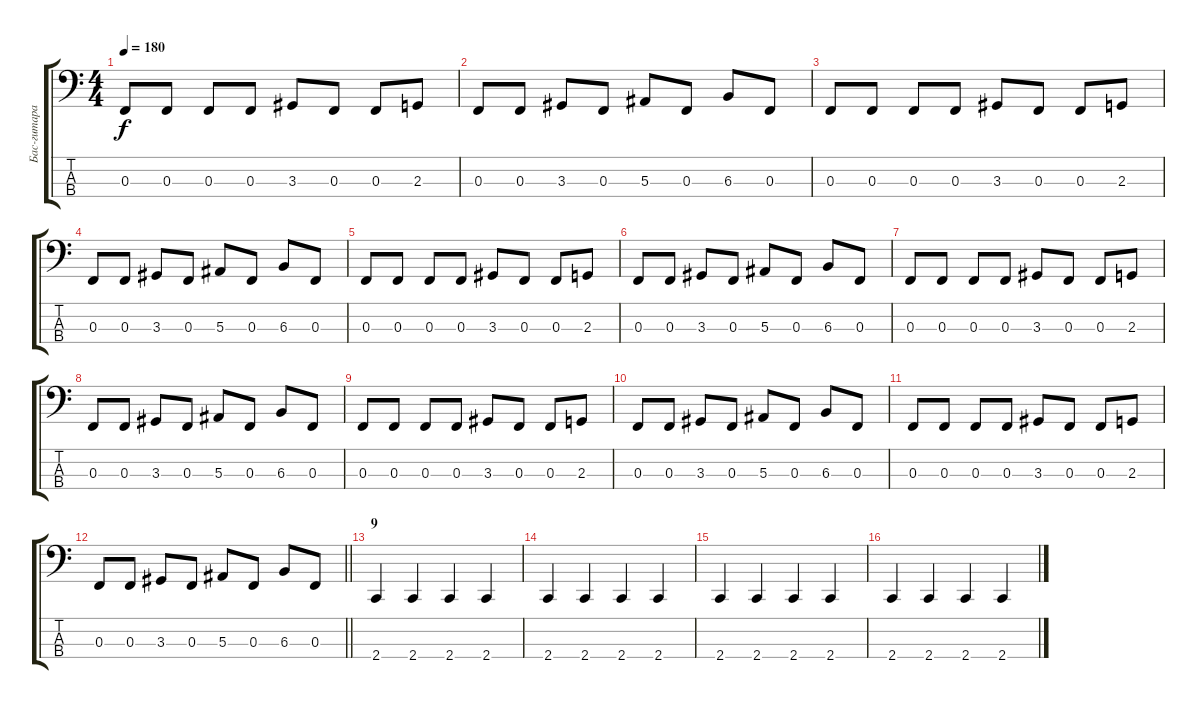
\track ("Бас-гитара" "Бас-гитара") {instrument electricbassfinger}
\staff {score tabs}
\tuning (Eb2 Bb1 F1 Bb0) {hide}
\ts (4 4)
\tempo 180
\clef f4
\ks c
0.3.8{dy f} 0.3.8 0.3.8 0.3.8 3.3.8 0.3.8 0.3.8 2.3.8 |
0.3.8 0.3.8 3.3.8 0.3.8 5.3.8 0.3.8 6.3.8 0.3.8 |
0.3.8 0.3.8 0.3.8 0.3.8 3.3.8 0.3.8 0.3.8 2.3.8 |
0.3.8 0.3.8 3.3.8 0.3.8 5.3.8 0.3.8 6.3.8 0.3.8 |
0.3.8 0.3.8 0.3.8 0.3.8 3.3.8 0.3.8 0.3.8 2.3.8 |
0.3.8 0.3.8 3.3.8 0.3.8 5.3.8 0.3.8 6.3.8 0.3.8 |
0.3.8 0.3.8 0.3.8 0.3.8 3.3.8 0.3.8 0.3.8 2.3.8 |
0.3.8 0.3.8 3.3.8 0.3.8 5.3.8 0.3.8 6.3.8 0.3.8 |
0.3.8 0.3.8 0.3.8 0.3.8 3.3.8 0.3.8 0.3.8 2.3.8 |
0.3.8 0.3.8 3.3.8 0.3.8 5.3.8 0.3.8 6.3.8 0.3.8 |
0.3.8 0.3.8 0.3.8 0.3.8 3.3.8 0.3.8 0.3.8 2.3.8 |
\barLineRight lightlight
0.3.8 0.3.8 3.3.8 0.3.8 5.3.8 0.3.8 6.3.8 0.3.8 |
\section ("" "9")
2.4.4 2.4.4 2.4.4 2.4.4 |
2.4.4 2.4.4 2.4.4 2.4.4 |
2.4.4 2.4.4 2.4.4 2.4.4 |
2.4.4 2.4.4 2.4.4 2.4.4
